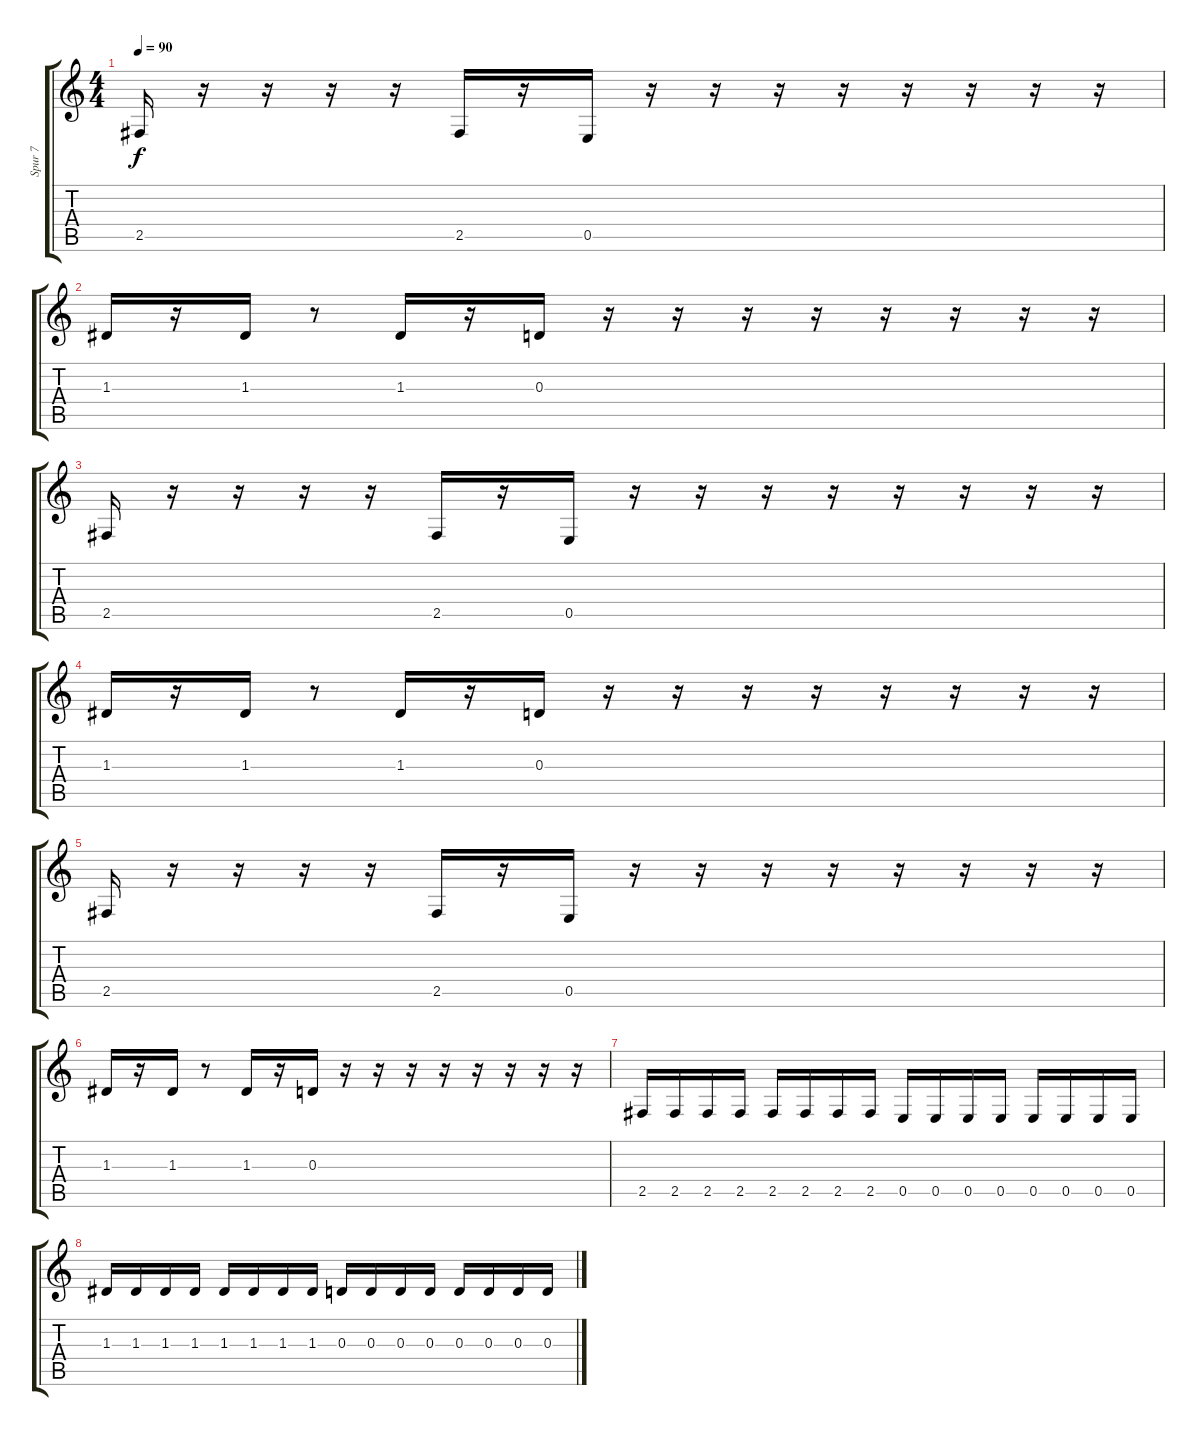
\track ("Spur 7" "Spur 7") {instrument electricbassfinger}
\staff {score tabs}
\tuning (C4 G3 D3 A2 E2 B1) {hide}
\ts (4 4)
\tempo 90
\clef g2
\ks c
2.5.16{dy f} r.16 r.16 r.16 r.16 2.5.16 r.16 0.5.16 r.16 r.16 r.16 r.16 r.16 r.16 r.16 r.16 |
1.3.16 r.16 1.3.16 r.8 1.3.16 r.16 0.3.16 r.16 r.16 r.16 r.16 r.16 r.16 r.16 r.16 |
2.5.16 r.16 r.16 r.16 r.16 2.5.16 r.16 0.5.16 r.16 r.16 r.16 r.16 r.16 r.16 r.16 r.16 |
1.3.16 r.16 1.3.16 r.8 1.3.16 r.16 0.3.16 r.16 r.16 r.16 r.16 r.16 r.16 r.16 r.16 |
2.5.16 r.16 r.16 r.16 r.16 2.5.16 r.16 0.5.16 r.16 r.16 r.16 r.16 r.16 r.16 r.16 r.16 |
1.3.16 r.16 1.3.16 r.8 1.3.16 r.16 0.3.16 r.16 r.16 r.16 r.16 r.16 r.16 r.16 r.16 |
2.5.16 2.5.16 2.5.16 2.5.16 2.5.16 2.5.16 2.5.16 2.5.16 0.5.16 0.5.16 0.5.16 0.5.16 0.5.16 0.5.16 0.5.16 0.5.16 |
1.3.16 1.3.16 1.3.16 1.3.16 1.3.16 1.3.16 1.3.16 1.3.16 0.3.16 0.3.16 0.3.16 0.3.16 0.3.16 0.3.16 0.3.16 0.3.16
